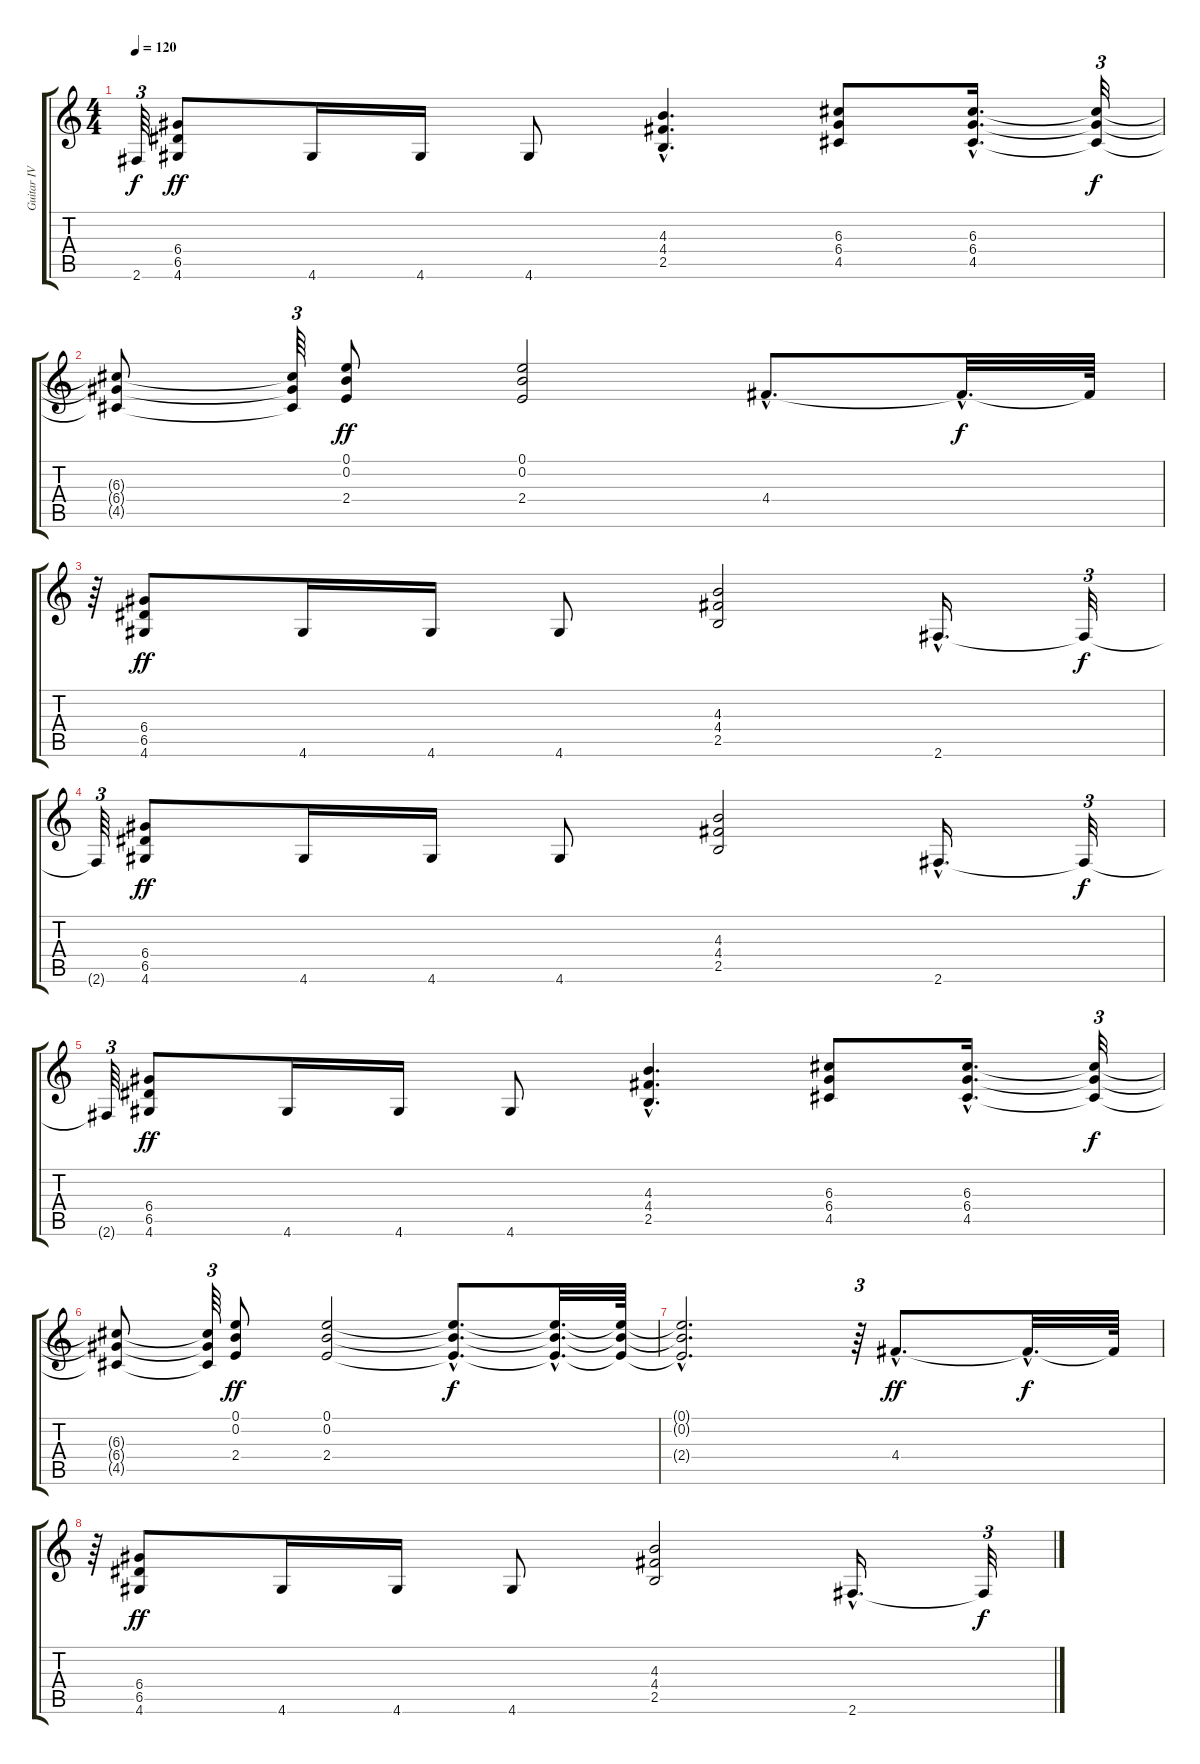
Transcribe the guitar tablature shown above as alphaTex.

\track ("Guitar IV" "Guitar IV") {instrument distortionguitar}
\staff {score tabs}
\tuning (E4 B3 G3 D3 A2 E2) {hide}
\ts (4 4)
\tempo 120
\clef g2
\ks c
2.6{t}.64{tu (3 2) dy f} (6.4 6.5 4.6).8{dy ff} 4.6.16 4.6.16 4.6.8 (4.3{hac} 4.4{hac} 2.5{hac}).4{d} (6.3 6.4 4.5).8 (6.3{hac} 6.4{hac} 4.5{hac}).16{d} (6.3{t} 6.4{t} 4.5{t}).32{tu (3 2) dy f} |
(6.3{t} 6.4{t} 4.5{t}).8 (6.3{t} 6.4{t} 4.5{t}).64{tu (3 2)} (0.1 0.2 2.4).8{dy ff} (0.1 0.2 2.4).2 4.4{hac}.8{d} 4.4{hac t}.32{d dy f} 4.4{t}.64 |
r.64{tu (3 2)} (6.4 6.5 4.6).8{dy ff} 4.6.16 4.6.16 4.6.8 (4.3 4.4 2.5).2 2.6{hac}.16{d} 2.6{t}.32{tu (3 2) dy f} |
2.6{t}.64{tu (3 2)} (6.4 6.5 4.6).8{dy ff} 4.6.16 4.6.16 4.6.8 (4.3 4.4 2.5).2 2.6{hac}.16{d} 2.6{t}.32{tu (3 2) dy f} |
2.6{t}.64{tu (3 2)} (6.4 6.5 4.6).8{dy ff} 4.6.16 4.6.16 4.6.8 (4.3{hac} 4.4{hac} 2.5{hac}).4{d} (6.3 6.4 4.5).8 (6.3{hac} 6.4{hac} 4.5{hac}).16{d} (6.3{t} 6.4{t} 4.5{t}).32{tu (3 2) dy f} |
(6.3{t} 6.4{t} 4.5{t}).8 (6.3{t} 6.4{t} 4.5{t}).64{tu (3 2)} (0.1 0.2 2.4).8{dy ff} (0.1 0.2 2.4).2 (0.1{hac t} 0.2{hac t} 2.4{hac t}).8{d dy f} (0.1{hac t} 0.2{hac t} 2.4{hac t}).32{d} (0.1{t} 0.2{t} 2.4{t}).64 |
(0.1{hac t} 0.2{hac t} 2.4{hac t}).2{d} r.64{tu (3 2)} 4.4{hac}.8{d dy ff} 4.4{hac t}.32{d dy f} 4.4{t}.64 |
r.64{tu (3 2)} (6.4 6.5 4.6).8{dy ff} 4.6.16 4.6.16 4.6.8 (4.3 4.4 2.5).2 2.6{hac}.16{d} 2.6{t}.32{tu (3 2) dy f}
